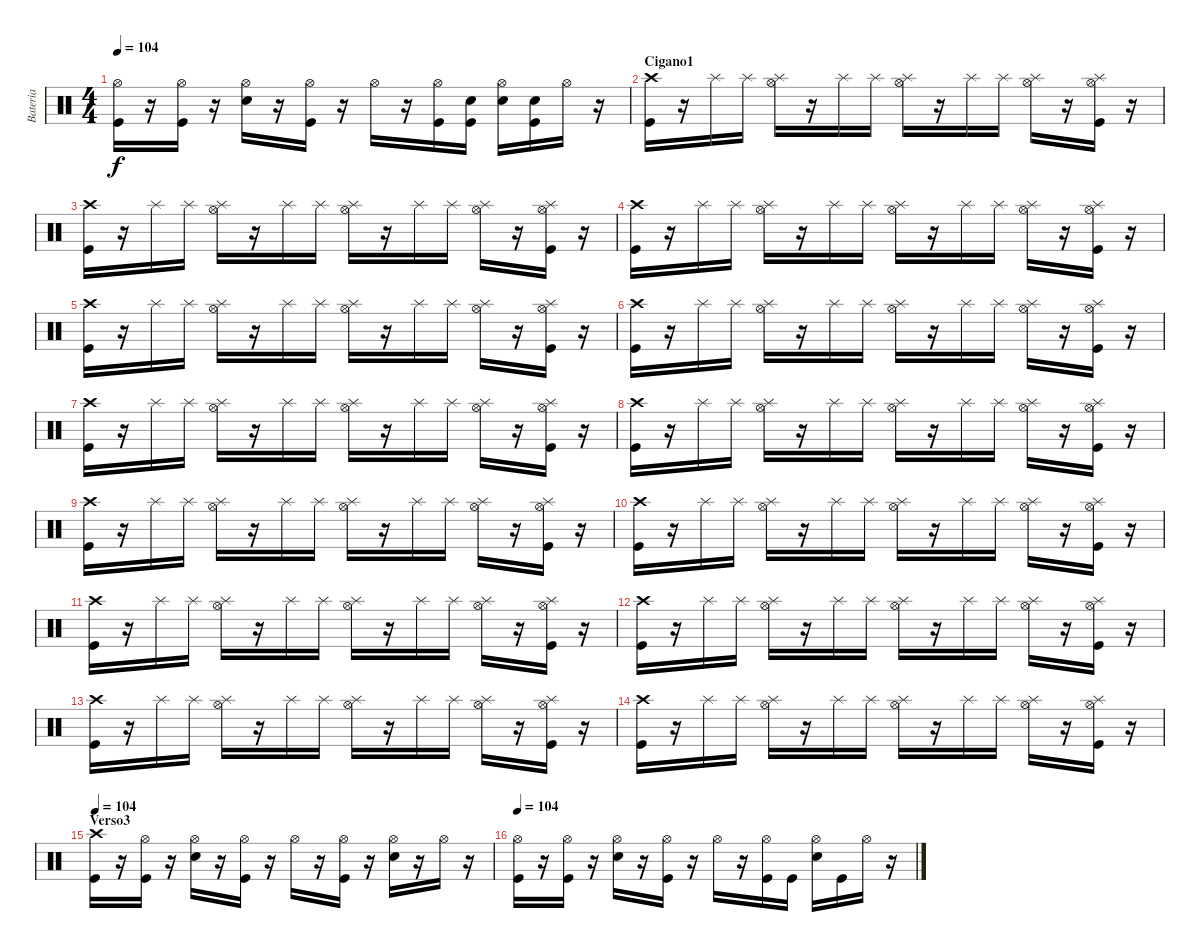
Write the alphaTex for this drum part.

\track ("Bateria" "Bateria") {instrument percussion}
\staff {score}
\articulation defaults
\ts (4 4)
\tempo 104
\clef neutral
\ks c
("Kick (hit)" "Hi-Hat (open)").16{dy f} r.16 ("Kick (hit)" "Hi-Hat (open)").16 r.16 ("Snare (hit) 2" "Hi-Hat (open)").16 r.16 ("Kick (hit)" "Hi-Hat (open)").16 r.16 "Hi-Hat (open)".16 r.16 ("Kick (hit)" "Hi-Hat (open)").16 ("Snare (hit)" "Kick (hit)").16 ("Snare (hit) 2" "Hi-Hat (open)").16 ("Snare (hit)" "Kick (hit)").16 "Hi-Hat (open)".16 r.16 |
\section ("" "Cigano1")
("Kick (hit)" "Crash high (hit)").16 r.16 "Splash (hit)".16 "Splash (hit)".16 ("Hi-Hat (open)" "Splash (hit)").16 r.16 "Splash (hit)".16 "Splash (hit)".16 ("Hi-Hat (open)" "Splash (hit)").16 r.16 "Splash (hit)".16 "Splash (hit)".16 ("Hi-Hat (open)" "Splash (hit)").16 r.16 ("Kick (hit)" "Hi-Hat (open)" "Splash (hit)").16 r.16 |
("Crash high (hit)" "Kick (hit)").16 r.16 "Splash (hit)".16 "Splash (hit)".16 ("Hi-Hat (open)" "Splash (hit)").16 r.16 "Splash (hit)".16 "Splash (hit)".16 ("Hi-Hat (open)" "Splash (hit)").16 r.16 "Splash (hit)".16 "Splash (hit)".16 ("Hi-Hat (open)" "Splash (hit)").16 r.16 ("Kick (hit)" "Hi-Hat (open)" "Splash (hit)").16 r.16 |
("Crash high (hit)" "Kick (hit)").16 r.16 "Splash (hit)".16 "Splash (hit)".16 ("Hi-Hat (open)" "Splash (hit)").16 r.16 "Splash (hit)".16 "Splash (hit)".16 ("Hi-Hat (open)" "Splash (hit)").16 r.16 "Splash (hit)".16 "Splash (hit)".16 ("Hi-Hat (open)" "Splash (hit)").16 r.16 ("Kick (hit)" "Hi-Hat (open)" "Splash (hit)").16 r.16 |
("Crash high (hit)" "Kick (hit)").16 r.16 "Splash (hit)".16 "Splash (hit)".16 ("Hi-Hat (open)" "Splash (hit)").16 r.16 "Splash (hit)".16 "Splash (hit)".16 ("Hi-Hat (open)" "Splash (hit)").16 r.16 "Splash (hit)".16 "Splash (hit)".16 ("Hi-Hat (open)" "Splash (hit)").16 r.16 ("Kick (hit)" "Hi-Hat (open)" "Splash (hit)").16 r.16 |
("Crash high (hit)" "Kick (hit)").16 r.16 "Splash (hit)".16 "Splash (hit)".16 ("Hi-Hat (open)" "Splash (hit)").16 r.16 "Splash (hit)".16 "Splash (hit)".16 ("Hi-Hat (open)" "Splash (hit)").16 r.16 "Splash (hit)".16 "Splash (hit)".16 ("Hi-Hat (open)" "Splash (hit)").16 r.16 ("Kick (hit)" "Hi-Hat (open)" "Splash (hit)").16 r.16 |
("Crash high (hit)" "Kick (hit)").16 r.16 "Splash (hit)".16 "Splash (hit)".16 ("Hi-Hat (open)" "Splash (hit)").16 r.16 "Splash (hit)".16 "Splash (hit)".16 ("Hi-Hat (open)" "Splash (hit)").16 r.16 "Splash (hit)".16 "Splash (hit)".16 ("Hi-Hat (open)" "Splash (hit)").16 r.16 ("Kick (hit)" "Hi-Hat (open)" "Splash (hit)").16 r.16 |
("Crash high (hit)" "Kick (hit)").16 r.16 "Splash (hit)".16 "Splash (hit)".16 ("Hi-Hat (open)" "Splash (hit)").16 r.16 "Splash (hit)".16 "Splash (hit)".16 ("Hi-Hat (open)" "Splash (hit)").16 r.16 "Splash (hit)".16 "Splash (hit)".16 ("Hi-Hat (open)" "Splash (hit)").16 r.16 ("Kick (hit)" "Hi-Hat (open)" "Splash (hit)").16 r.16 |
("Crash high (hit)" "Kick (hit)").16 r.16 "Splash (hit)".16 "Splash (hit)".16 ("Hi-Hat (open)" "Splash (hit)").16 r.16 "Splash (hit)".16 "Splash (hit)".16 ("Hi-Hat (open)" "Splash (hit)").16 r.16 "Splash (hit)".16 "Splash (hit)".16 ("Hi-Hat (open)" "Splash (hit)").16 r.16 ("Kick (hit)" "Hi-Hat (open)" "Splash (hit)").16 r.16 |
("Crash high (hit)" "Kick (hit)").16 r.16 "Splash (hit)".16 "Splash (hit)".16 ("Hi-Hat (open)" "Splash (hit)").16 r.16 "Splash (hit)".16 "Splash (hit)".16 ("Hi-Hat (open)" "Splash (hit)").16 r.16 "Splash (hit)".16 "Splash (hit)".16 ("Hi-Hat (open)" "Splash (hit)").16 r.16 ("Kick (hit)" "Hi-Hat (open)" "Splash (hit)").16 r.16 |
("Crash high (hit)" "Kick (hit)").16 r.16 "Splash (hit)".16 "Splash (hit)".16 ("Hi-Hat (open)" "Splash (hit)").16 r.16 "Splash (hit)".16 "Splash (hit)".16 ("Hi-Hat (open)" "Splash (hit)").16 r.16 "Splash (hit)".16 "Splash (hit)".16 ("Hi-Hat (open)" "Splash (hit)").16 r.16 ("Kick (hit)" "Hi-Hat (open)" "Splash (hit)").16 r.16 |
("Crash high (hit)" "Kick (hit)").16 r.16 "Splash (hit)".16 "Splash (hit)".16 ("Hi-Hat (open)" "Splash (hit)").16 r.16 "Splash (hit)".16 "Splash (hit)".16 ("Hi-Hat (open)" "Splash (hit)").16 r.16 "Splash (hit)".16 "Splash (hit)".16 ("Hi-Hat (open)" "Splash (hit)").16 r.16 ("Kick (hit)" "Hi-Hat (open)" "Splash (hit)").16 r.16 |
("Crash high (hit)" "Kick (hit)").16 r.16 "Splash (hit)".16 "Splash (hit)".16 ("Hi-Hat (open)" "Splash (hit)").16 r.16 "Splash (hit)".16 "Splash (hit)".16 ("Hi-Hat (open)" "Splash (hit)").16 r.16 "Splash (hit)".16 "Splash (hit)".16 ("Hi-Hat (open)" "Splash (hit)").16 r.16 ("Kick (hit)" "Hi-Hat (open)" "Splash (hit)").16 r.16 |
("Crash high (hit)" "Kick (hit)").16 r.16 "Splash (hit)".16 "Splash (hit)".16 ("Hi-Hat (open)" "Splash (hit)").16 r.16 "Splash (hit)".16 "Splash (hit)".16 ("Hi-Hat (open)" "Splash (hit)").16 r.16 "Splash (hit)".16 "Splash (hit)".16 ("Hi-Hat (open)" "Splash (hit)").16 r.16 ("Kick (hit)" "Hi-Hat (open)" "Splash (hit)").16 r.16 |
\section ("" "Verso3")
\tempo 104
("Crash high (hit)" "Kick (hit)").16 r.16 ("Kick (hit)" "Hi-Hat (open)").16 r.16 ("Snare (hit) 2" "Hi-Hat (open)").16 r.16 ("Kick (hit)" "Hi-Hat (open)").16 r.16 "Hi-Hat (open)".16 r.16 ("Kick (hit)" "Hi-Hat (open)").16 r.16 ("Hi-Hat (open)" "Snare (hit) 2").16 r.16 "Hi-Hat (open)".16 r.16 |
\tempo 104
("Kick (hit)" "Hi-Hat (open)").16 r.16 ("Kick (hit)" "Hi-Hat (open)").16 r.16 ("Snare (hit) 2" "Hi-Hat (open)").16 r.16 ("Kick (hit)" "Hi-Hat (open)").16 r.16 "Hi-Hat (open)".16 r.16 ("Kick (hit)" "Hi-Hat (open)").16 "Kick (hit)".16 ("Hi-Hat (open)" "Snare (hit) 2").16 "Kick (hit)".16 "Hi-Hat (open)".16 r.16
